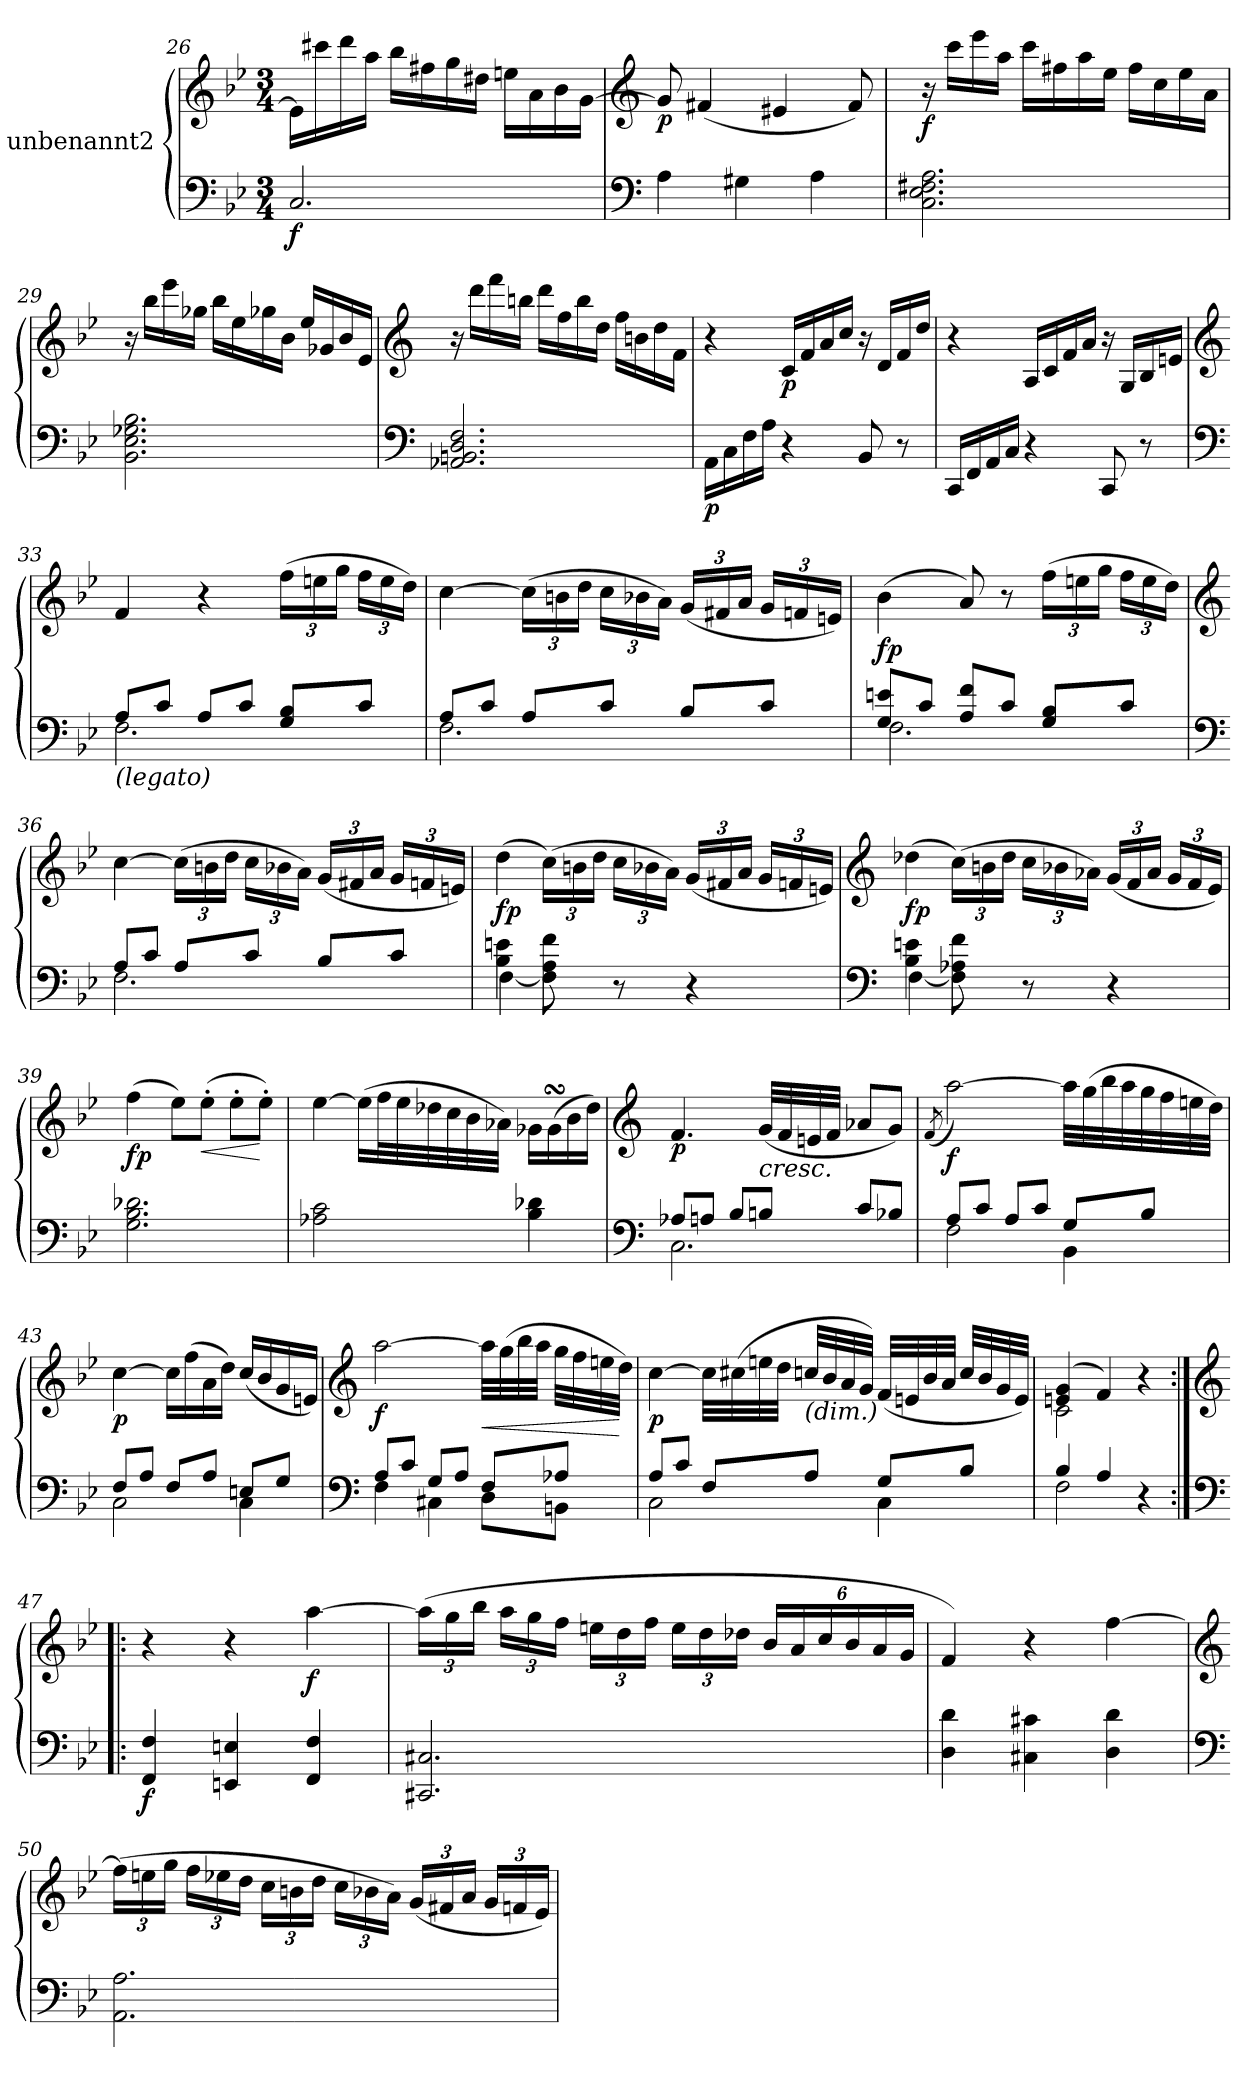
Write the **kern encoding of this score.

**kern	**kern	**dynam
*part1	*part1	*part1
*staff2	*staff1	*staff1/2
*I"unbenannt2	*	*
*clefF4	*clefG2	*
*k[b-e-]	*k[b-e-]	*
*M3/4	*M3/4	*
=26	=26	=26
!	!	!LO:DY:b=2
2.C/	16e\LL]	f
.	16ccc#X\	.
.	16ddd\	.
.	16aa\JJ	.
.	16bb-\LL	.
.	16ff#X\	.
.	16gg\	.
.	16dd#X\JJ	.
.	16een\LL	.
.	16a\	.
.	16b-\	.
.	[16g\JJ	.
!!LO:LB:g=z
=27	=27	=27
*clefF4	*clefG2	*
!	!	!LO:DY:b
4A\	8g/]	p
.	(4f#X/	.
4G#X\	.	.
.	4e#X/	.
4A\	.	.
.	8f#/)	.
=28	=28	=28
!	!	!LO:DY:b
2.C\ 2.E-\ 2.F#X\ 2.A\	16r	f
.	16ccc\LL	.
.	16eee-\	.
.	16aa\JJ	.
.	16ccc\LL	.
.	16ff#X\	.
.	16aa\	.
.	16ee-\JJ	.
.	16ff#\LL	.
.	16cc\	.
.	16ee-\	.
.	16a\JJ	.
=29	=29	=29
2.BB-\ 2.E-\ 2.G-X\ 2.B-\	16r	.
.	16bb-\LL	.
.	16eee-\	.
.	16gg-X\JJ	.
.	16bb-\LL	.
.	16ee-\	.
.	16gg-X\	.
.	16b-\JJ	.
.	16ee-/LL	.
.	16g-X/	.
.	16b-/	.
.	16e-/JJ	.
!!LO:LB:g=z
=30	=30	=30
*clefF4	*clefG2	*
2.AA-X/ 2.BBn/ 2.D/ 2.F/	16r	.
.	16ddd\LL	.
.	16fff\	.
.	16bbn\JJ	.
.	16ddd\LL	.
.	16ff\	.
.	16bb\	.
.	16dd\JJ	.
.	16ff\LL	.
.	16bn\	.
.	16dd\	.
.	16f\JJ	.
=31	=31	=31
!	!	!LO:DY:b=2
16AA\LL	4r	p
16C\	.	.
16F\	.	.
16A\JJ	.	.
!	!	!LO:DY:b
4r	16c/LL	p
.	16f/	.
.	16a/	.
.	16cc/JJ	.
8BB-/	16r	.
.	16d/LL	.
8r	16f/	.
.	16dd/JJ	.
!!LO:LB:g=z
=32	=32	=32
16CC/LL	4r	.
16FF/	.	.
16AA/	.	.
16C/JJ	.	.
4r	16A/LL	.
.	16c/	.
.	16f/	.
.	16a/JJ	.
8CC/	16r	.
.	16G/LL	.
8r	16B-/	.
.	16en/JJ	.
!!LO:LB:g=z
=33	=33	=33
*clefF4	*clefG2	*
*^	*	*
!LO:TX:b:i:t=(legato)	!	!	!
8A/L	2.F\	4f/	.
8c/J	.	.	.
8A/L	.	4r	.
8c/J	.	.	.
*	*	*Xbrackettup	*
8G/ 8B-/L	.	(24ff\LL	.
.	.	24een\	.
.	.	24gg\JJ	.
8c/J	.	24ff\LL	.
.	.	24ee\	.
.	.	24dd\JJ)	.
=34	=34	=34	=34
8A/L	2.F\	[4cc\	.
8c/J	.	.	.
8A/L	.	(24cc\LL]	.
.	.	24bn\	.
.	.	24dd\JJ	.
8c/J	.	24cc\LL	.
.	.	24b-X\	.
.	.	24a\JJ)	.
8B-/L	.	(24g/LL	.
.	.	24f#X/	.
.	.	24a/JJ	.
8c/J	.	24g/LL	.
.	.	24fn/	.
.	.	24en/JJ)	.
!!LO:PB:g=z
=35	=35	=35	=35
!	!	!	!LO:DY:b
8G/ 8en/L	2.F\	(4b-\	fp
8c/J	.	.	.
8A/ 8f/L	.	8a/)	.
8c/J	.	8r	.
8G/ 8B-/L	.	(24ff\LL	.
.	.	24een\	.
.	.	24gg\JJ	.
8c/J	.	24ff\LL	.
.	.	24ee\	.
.	.	24dd\JJ)	.
!!LO:LB:g=z
=36	=36	=36	=36
*clefF4	*	*clefG2	*
8A/L	2.F\	[4cc\	.
8c/J	.	.	.
8A/L	.	(24cc\LL]	.
.	.	24bn\	.
.	.	24dd\JJ	.
8c/J	.	24cc\LL	.
.	.	24b-X\	.
.	.	24a\JJ)	.
8B-/L	.	(24g/LL	.
.	.	24f#X/	.
.	.	24a/JJ	.
8c/J	.	24g/LL	.
.	.	24fn/	.
.	.	24en/JJ)	.
=37	=37	=37	=37
!	!	!	!LO:DY:b
4B-\ 4en\	[4F\	(4dd\	fp
8F\ 8A\ 8f\	8F\]	(24cc\LL)	.
.	.	24bn\	.
.	.	24dd\JJ	.
8r	4.ryy	24cc\LL	.
.	.	24b-X\	.
.	.	24a\JJ)	.
4r	.	(24g/LL	.
.	.	24f#X/	.
.	.	24a/JJ	.
.	.	24g/LL	.
.	.	24fn/	.
.	.	24en/JJ)	.
!!LO:LB:g=z
=38	=38	=38	=38
*clefF4	*	*clefG2	*
!	!	!	!LO:DY:b
4B-\ 4en\	[4F\	(4dd-X\	fp
8F\ 8A-X\ 8f\	8F\]	(24cc\LL)	.
.	.	24bn\	.
.	.	24dd-\JJ	.
8r	4.ryy	24cc\LL	.
.	.	24b-X\	.
.	.	24a-X\JJ)	.
4r	.	(24g/LL	.
.	.	24f/	.
.	.	24a-/JJ	.
.	.	24g/LL	.
.	.	24f/	.
.	.	24e-/JJ)	.
=39	=39	=39	=39
!	!	!	!LO:DY:b
2.ryy	2.G\ 2.B-\ 2.d-X\	(4ff\	fp
.	.	8ee-\L)	.
!	!	!	!LO:HP:b
.	.	(8ee-'\J	<
.	.	8ee-'\L	.
.	.	8ee-'\J)	[
!!LO:LB:g=z
=40	=40	=40	=40
2.ryy	2A-X\ 2c\	[4ee-\	.
.	.	(16ee-\LL]	.
.	.	32ff\L	.
.	.	32ee-\	.
.	.	32dd-X\	.
.	.	32cc\	.
.	.	32b-\	.
.	.	32a-X\JJJ)	.
.	4B-\ 4d-X\	16g-X\LL	.
.	.	(16g-sSSs\	.
.	.	16b-\	.
.	.	16dd-\JJ)	.
!!LO:LB:g=z
=41	=41	=41	=41
*clefF4	*	*clefG2	*
!	!	!	!LO:DY:b
8A-X/L	2.C\	4.f/	p
8An/J	.	.	.
8B-/L	.	.	.
!	!	!LO:TX:b:i:t=cresc.	!
8Bn/J	.	(32g/LLL	.
.	.	32f/	.
.	.	32en/	.
.	.	32f/JJJ	.
8c/L	.	8a-X/L	.
8B-X/J	.	8g/J)	.
=42	=42	=42	=42
.	.	(8qf/	.
!	!	!	!LO:DY:b
8A/L	2F\	[2aa\)	f
8c/J	.	.	.
8A/L	.	.	.
8c/J	.	.	.
8G/L	4BB-\	32aa\LLL]	.
.	.	(32gg\	.
.	.	32bb-\	.
.	.	32aa\	.
8B-/J	.	32gg\	.
.	.	32ff\	.
.	.	32een\	.
.	.	32dd\JJJ)	.
!!LO:LB:g=z
=43	=43	=43	=43
!	!	!	!LO:DY:b
8F/L	2C\	[4cc\	p
8A/J	.	.	.
8F/L	.	16cc\LL]	.
.	.	(16ff\	.
8A/J	.	16a\	.
.	.	16dd\JJ)	.
8En/L	4C\	(16cc/LL	.
.	.	16b-/	.
8G/J	.	16g/	.
.	.	16en/JJ)	.
!!LO:PB:g=z
=44	=44	=44	=44
*clefF4	*	*clefG2	*
!	!	!	!LO:DY:b
8A/L	4F\	[2aa\	f
8c/J	.	.	.
8G/L	4C#X\	.	.
8A/J	.	.	.
!	!	!	!LO:HP:b
8F/L	8D\L	32aa\LLL]	<
.	.	(32gg\	.
.	.	32bb-\	.
.	.	32aa\JJJ	.
8A-X/J	8BBn\J	32gg\LLL	.
.	.	32ff\	.
.	.	32een\	.
.	.	32dd\JJJ)	[
=45	=45	=45	=45
!	!	!	!LO:DY:b
8A/L	2C\	[4cc\	p
8c/J	.	.	.
8F/L	.	32cc\LLL]	.
.	.	(32cc#X\	.
.	.	32een\	.
.	.	32dd\JJJ	.
!	!	!LO:TX:b:i:t=(dim.)	!
8A/J	.	32ccn/LLL	.
.	.	32b-/	.
.	.	32a/	.
.	.	32g/JJJ)	.
8G/L	4C\	(32f/LLL	.
.	.	32en/	.
.	.	32b-/	.
.	.	32a/JJJ	.
8B-/J	.	32cc/LLL	.
.	.	32b-/	.
.	.	32g/	.
.	.	32e/JJJ)	.
!!LO:LB:g=z
=46	=46	=46	=46
*	*	*^	*
4B-/	2F\	(4en/ 4g/	2c\	.
4A/	.	4f/)	.	.
4r	4ryy	4r	4ryy	.
*v	*v	*	*	*
*	*v	*v	*
!!LO:LB:g=z
=47:|!|:	=47:|!|:	=47:|!|:
*clefF4	*clefG2	*
*^	*^	*
!	!	!	!	!LO:DY:b=2
*v	*v	*	*	*
*	*v	*v	*
4FF/ 4F/	4r	f
4EEn/ 4En/	4r	.
!	!	!LO:DY:b
4FF/ 4F/	[4aa\	f
=48	=48	=48
2.CC#X/ 2.C#X/	(24aa\LL]	.
.	24gg\	.
.	24bb-\JJ	.
.	24aa\LL	.
.	24gg\	.
.	24ff\JJ	.
.	24een\LL	.
.	24dd\	.
.	24ff\JJ	.
.	24ee\LL	.
.	24dd\	.
.	24dd-X\JJ	.
.	24b-/LL	.
.	24a/	.
.	24cc/	.
.	24b-/	.
.	24a/	.
.	24g/JJ	.
=49	=49	=49
4D\ 4d\	4f/)	.
4C#X\ 4c#X\	4r	.
4D\ 4d\	[4ff\	.
!!LO:LB:g=z
=50	=50	=50
*clefF4	*clefG2	*
2.AA\ 2.A\	(24ff\LL]	.
.	24een\	.
.	24gg\JJ	.
.	24ff\LL	.
.	24ee-X\	.
.	24dd\JJ	.
.	24cc\LL	.
.	24bn\	.
.	24dd\JJ	.
.	24cc\LL	.
.	24b-X\	.
.	24a\JJ)	.
.	(24g/LL	.
.	24f#X/	.
.	24a/JJ	.
.	24g/LL	.
.	24fn/	.
.	24e-/JJ)	.
=	=	=
*-	*-	*-
